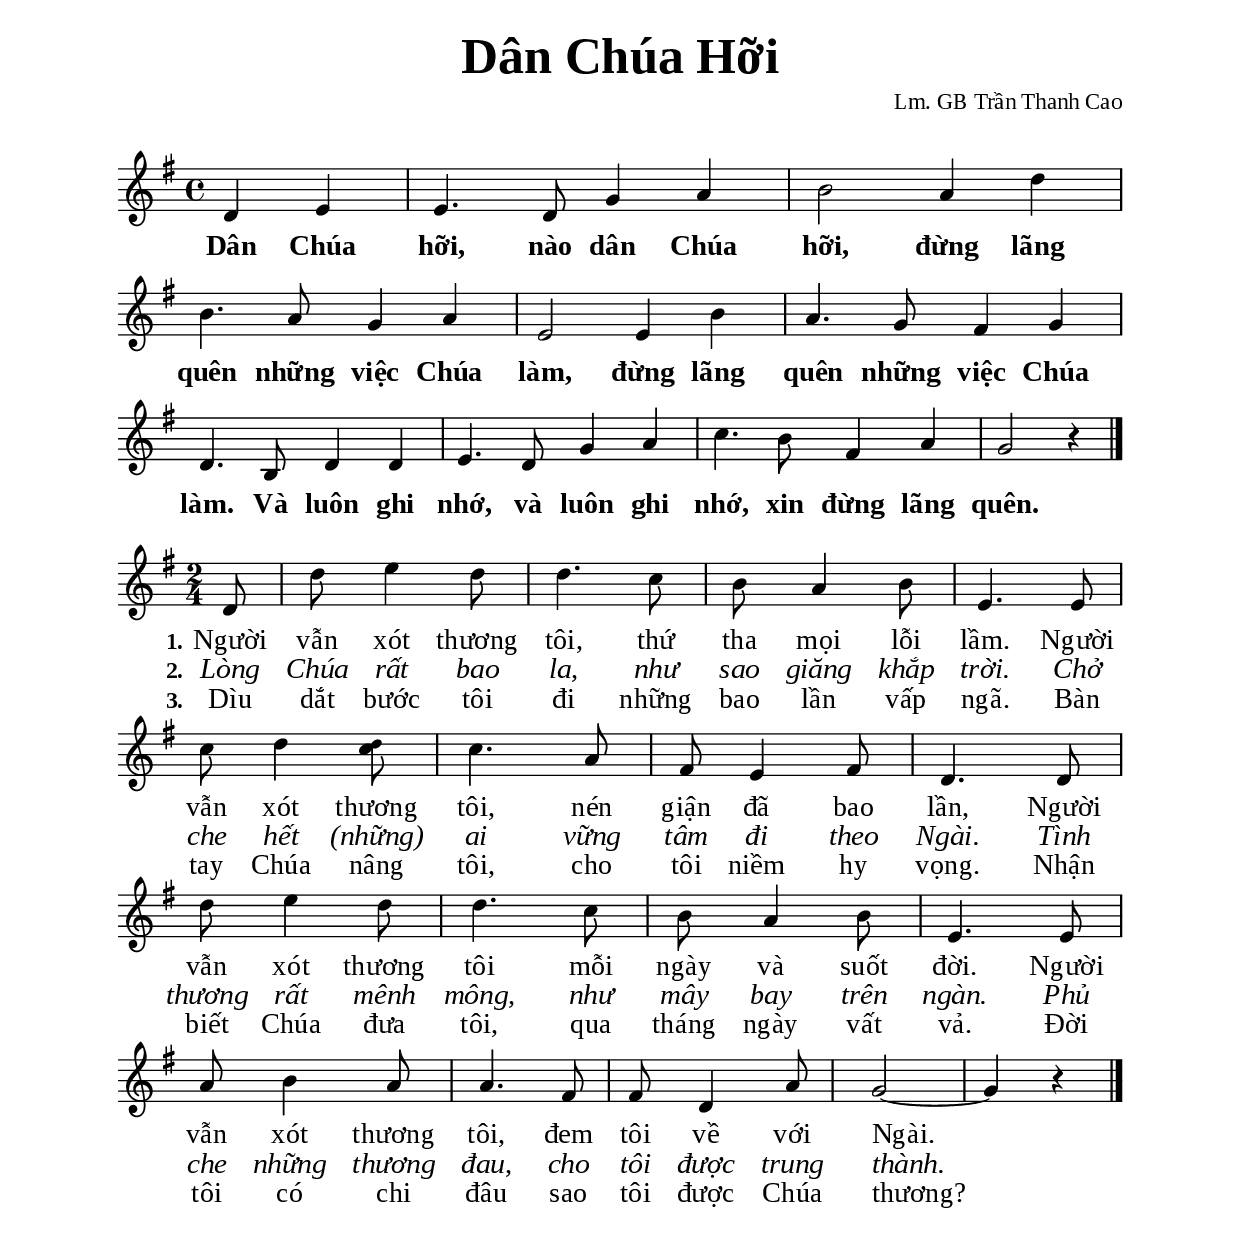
% Cài đặt chung
\version "2.22.1"
\include "english.ly"

\header {
  title = \markup { \fontsize #3 "Dân Chúa Hỡi" }
  poet = " "
  composer = "Lm. GB Trần Thanh Cao"
  arranger = " "
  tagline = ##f
}

% Nhạc điệp khúc
nhacDiepKhuc = \relative c' {
  \partial 2 d4 e |
  e4. d8 g4 a |
  b2 a4 d |
  b4. a8 g4 a |
  e2 e4 b' |
  a4. g8 fs4 g |
  d4. b8 d4 d |
  e4. d8 g4 a |
  c4. b8 fs4 a |
  g2 r4 \bar "|."
}

% Nhạc phiên khúc
nhacPhienKhuc = \relative c' {
  \partial 8 d8 |
  d'8 e4 d8 |
  d4. c8 |
  b a4 b8 |
  e,4. e8 |
  c' d4 <c \tweak font-size #-2 d>8 |
  c4. a8 |
  fs e4 fs8 |
  d4. d8 |
  d'8 e4 d8 |
  d4. c8 |
  b a4 b8 |
  e,4. e8 |
  a b4 a8 |
  a4. fs8 |
  fs d4 a'8 |
  g2 ~ |
  g4 r \bar "|."
}

% Lời điệp khúc
loiDiepKhuc = \lyricmode {
  Dân Chúa hỡi, nào dân Chúa hỡi,
  đừng lãng quên những việc Chúa làm,
  đừng lãng quên những việc Chúa làm.
  Và luôn ghi nhớ, và luôn ghi nhớ,
  xin đừng lãng quên.
}

% Lời phiên khúc
loiPhienKhucMot = \lyricmode {
  \set stanza = #"1."
  Người vẫn xót thương tôi,
  thứ tha mọi lỗi lầm.
  Người vẫn xót thương tôi,
  nén giận đã bao lần,
  Người vẫn xót thương tôi
  mỗi ngày và suốt đời.
  Người vẫn xót thương tôi,
  đem tôi về với Ngài.
}

loiPhienKhucHai = \lyricmode {
  \override Lyrics.LyricText.font-shape = #'italic
  \set stanza = #"2."
  Lòng Chúa rất bao la,
  như sao giăng khắp trời.
  Chở che hết (những) ai vững tâm đi theo Ngài.
  Tình thương rất mênh mông,
  như mây bay trên ngàn.
  Phủ che những thương đau,
  cho tôi được trung thành.
}

loiPhienKhucBa = \lyricmode {
  \set stanza = #"3."
  Dìu dắt bước tôi đi
  những bao lần vấp ngã.
  Bàn tay Chúa nâng tôi,
  cho tôi niềm hy vọng.
  Nhận biết Chúa đưa tôi,
  qua tháng ngày vất vả.
  Đời tôi có chi đâu
  sao tôi được Chúa thương?
}


% Dàn trang
\paper {
  #(set-paper-size "a4")
  top-margin = 20\mm
  bottom-margin = 10\mm
  left-margin = 20\mm
  right-margin = 20\mm
  indent = #0
  #(define fonts
    (make-pango-font-tree
      "Liberation Serif"
      "Liberation Serif"
      "Liberation Serif"
      (/ 20 20)))
  page-count = #1
}

\score {
  \new ChoirStaff <<
    \new Staff = diepKhuc \with {
        \consists "Merge_rests_engraver"
        %\magnifyStaff #(magstep +1)
      }
      <<
      \new Voice = beSop {
        \key g \major \time 4/4 \stemNeutral \nhacDiepKhuc
      }
    >>
    \new Lyrics \with {
          \override VerticalAxisGroup.
            nonstaff-relatedstaff-spacing.padding = #1.2
          \override VerticalAxisGroup.
            nonstaff-unrelatedstaff-spacing.padding = #1
        }
        \lyricsto beSop \loiDiepKhuc
  >>
  \layout {
    \override Lyrics.LyricText.font-series = #'bold
    \override Lyrics.LyricText.font-size = #+2
    \override Lyrics.LyricSpace.minimum-distance = #1.6
    \override Score.BarNumber.break-visibility = ##(#f #f #f)
    \override Score.SpacingSpanner.uniform-stretching = ##t
  }
}

\score {
  \new ChoirStaff <<
    \new Staff = phienKhuc \with {
        %\magnifyStaff #(magstep +1)
      }
      <<
      \new Voice = beSop {
        \key g \major \time 2/4 \nhacPhienKhuc
      }
    >>
    \new Lyrics \with {
          \override VerticalAxisGroup.
            nonstaff-relatedstaff-spacing.padding = #1
          \override VerticalAxisGroup.
            nonstaff-unrelatedstaff-spacing.padding = #1
        }
        \lyricsto beSop \loiPhienKhucMot
    \new Lyrics \lyricsto beSop \loiPhienKhucHai
    \new Lyrics \with {
          \override VerticalAxisGroup.
            nonstaff-relatedstaff-spacing.padding = #1
          \override VerticalAxisGroup.
            nonstaff-unrelatedstaff-spacing.padding = #1
        }
        \lyricsto beSop \loiPhienKhucBa
  >>
  \layout {
    %\override Staff.TimeSignature.transparent = ##t
    \override Lyrics.LyricText.font-size = #+2
    \override Lyrics.LyricSpace.minimum-distance = #2.5
    \override Score.BarNumber.break-visibility = ##(#f #f #f)
    \override Score.SpacingSpanner.uniform-stretching = ##t
  } 
}
